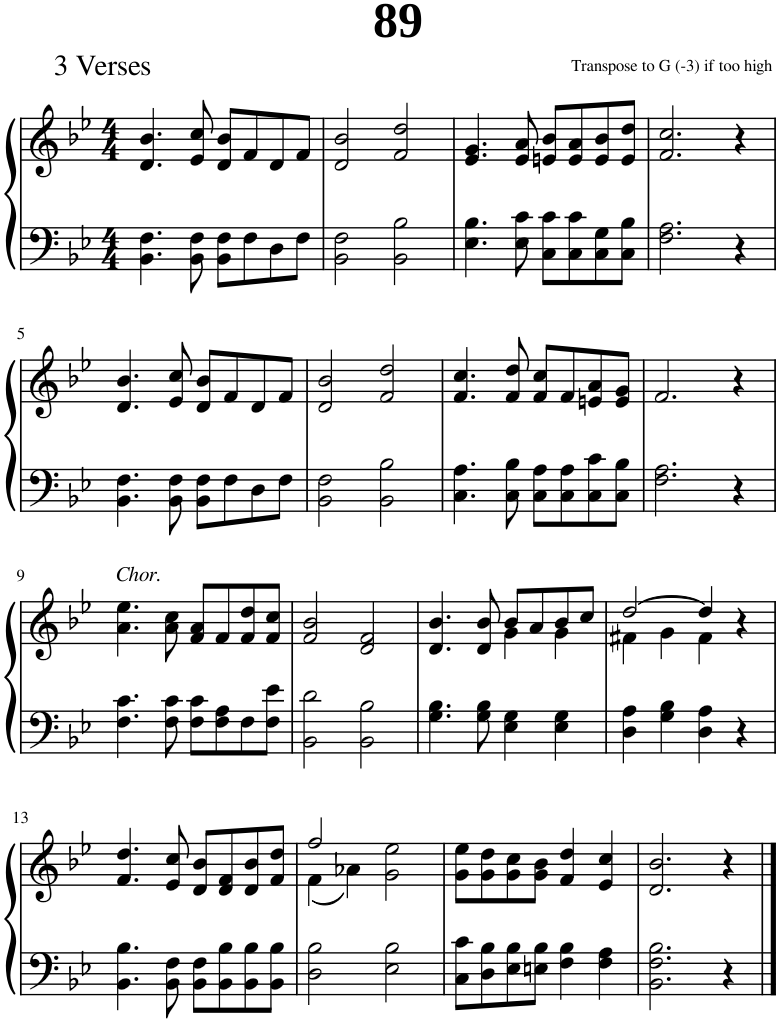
**kern	**kern
*part1	*part1
*staff2	*staff1
*I"Piano	*
*I'Pno.	*
*clefF4	*clefG2
*k[b-e-]	*k[b-e-]
*M4/4	*M4/4
=1	=1
4.BB-\ 4.F\	4.d/ 4.b-/
8BB-\ 8F\	8e-/ 8cc/
8BB-\ 8F\L	8d/ 8b-/L
8F\	8f/
8D\	8d/
8F\J	8f/J
=2	=2
2BB-\ 2F\	2d/ 2b-/
2BB-\ 2B-\	2f/ 2dd/
=3	=3
4.E-\ 4.B-\	4.e-/ 4.g/
8E-\ 8c\	8e-/ 8a/
8C\ 8c\L	8en/ 8b-/L
8C\ 8c\	8e/ 8a/
8C\ 8G\	8e/ 8b-/
8C\ 8B-\J	8e/ 8dd/J
=4	=4
2.F\ 2.A\	2.f/ 2.cc/
4r	4r
!!LO:LB:g=z
=5	=5
4.BB-\ 4.F\	4.d/ 4.b-/
8BB-\ 8F\	8e-/ 8cc/
8BB-\ 8F\L	8d/ 8b-/L
8F\	8f/
8D\	8d/
8F\J	8f/J
=6	=6
2BB-\ 2F\	2d/ 2b-/
2BB-\ 2B-\	2f/ 2dd/
=7	=7
4.C\ 4.A\	4.f/ 4.cc/
8C\ 8B-\	8f/ 8dd/
8C\ 8A\L	8f/ 8cc/L
8C\ 8A\	8f/
8C\ 8c\	8en/ 8a/
8C\ 8B-\J	8e/ 8g/J
=8	=8
2.F\ 2.A\	2.f/
4r	4r
!!LO:LB:g=z
=9	=9
!	!LO:TX:a:i:t=Chor.
4.F\ 4.c\	4.a\ 4.ee-\
8F\ 8c\	8a\ 8cc\
8F\ 8c\L	8f/ 8a/L
8F\ 8A\	8f/
8F\	8f/ 8dd/
8F\ 8e-\J	8f/ 8cc/J
=10	=10
2BB-\ 2d\	2f/ 2b-/
2BB-\ 2B-\	2d/ 2f/
=11	=11
*	*^
4.G\ 4.B-\	4.d/ 4.b-/	2ryy
8G\ 8B-\	8d/ 8b-/	.
4E-\ 4G\	8b-/L	4g\
.	8a/	.
4E-\ 4G\	8b-/	4g\
.	8cc/J	.
=12	=12	=12
4D\ 4A\	[2dd/	4f#X\
4G\ 4B-\	.	4g\
4D\ 4A\	4dd/]	4f#\
4r	4r	4ryy
*	*v	*v
!!LO:LB:g=z
=13	=13
4.BB-\ 4.B-\	4.f/ 4.dd/
8BB-\ 8F\	8e-/ 8cc/
8BB-\ 8F\L	8d/ 8b-/L
8BB-\ 8B-\	8d/ 8f/
8BB-\ 8B-\	8d/ 8b-/
8BB-\ 8B-\J	8f/ 8dd/J
=14	=14
*	*^
2D\ 2B-\	2ff/	(4f\
.	.	4a-X\)
2E-\ 2B-\	2g\ 2ee-\	2ryy
*	*v	*v
=15	=15
8C\ 8c\L	8g\ 8ee-\L
8D\ 8B-\	8g\ 8dd\
8E-\ 8B-\	8g\ 8cc\
8En\ 8B-\J	8g\ 8b-\J
4F\ 4B-\	4f/ 4dd/
4F\ 4A\	4e-/ 4cc/
=16	=16
2.BB-\ 2.F\ 2.B-\	2.d/ 2.b-/
4r	4r
==	==
*-	*-
